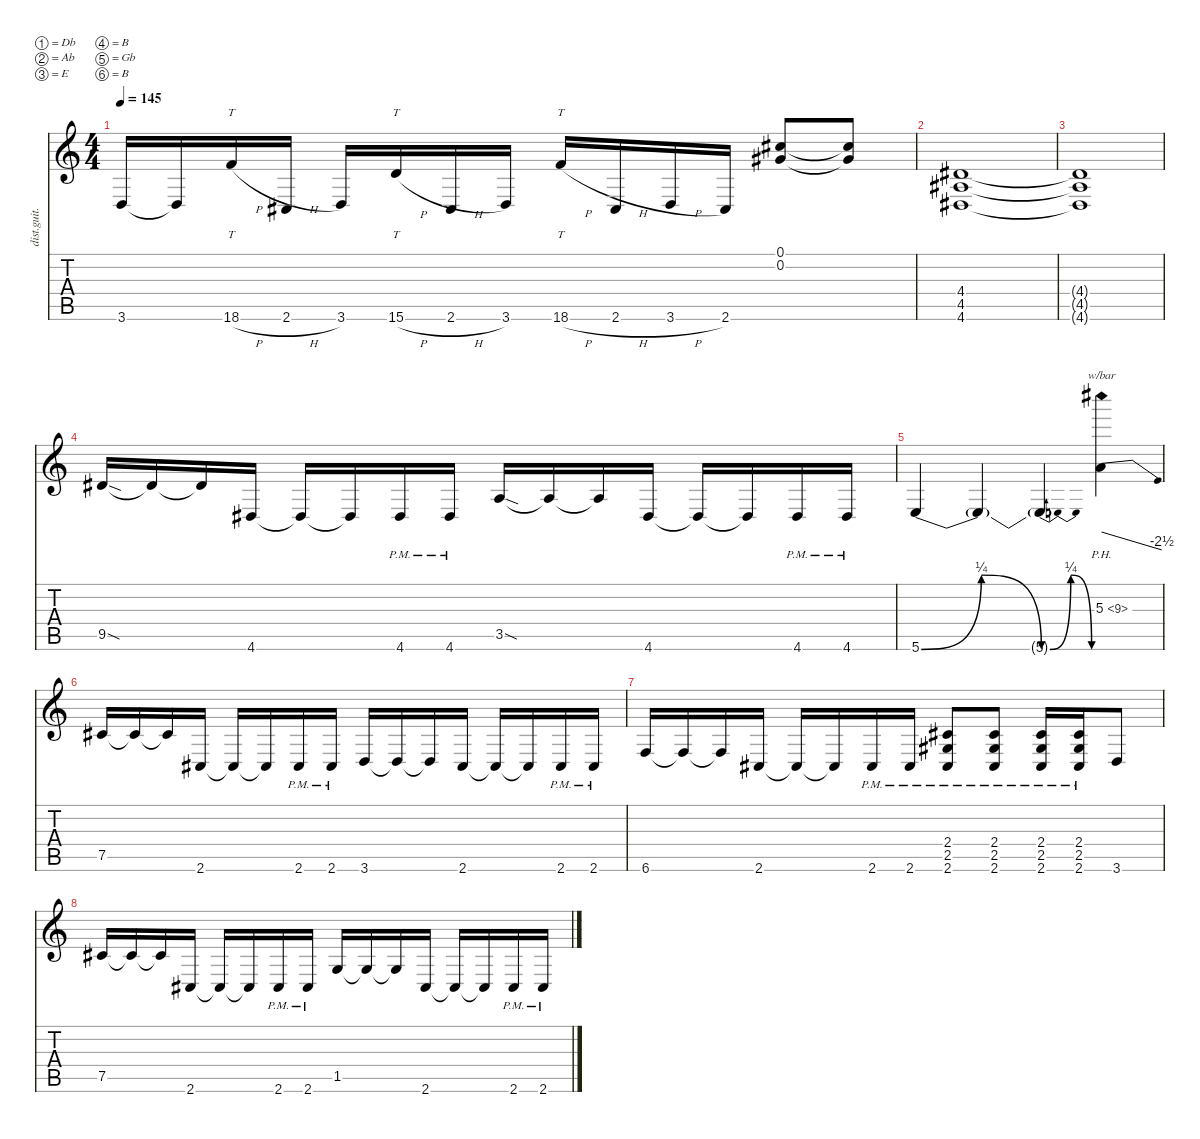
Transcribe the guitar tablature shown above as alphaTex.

\defaultSystemsLayout 4
\hideDynamics
\bracketExtendMode nobrackets
\otherSystemsTrackNameOrientation horizontal
\track ("riff" "dist.guit.") {instrument distortionguitar}
\staff {score tabs}
\tuning (Db4 Ab3 E3 B2 Gb2 B1)
\ts (4 4)
\tempo 145
\clef g2
\ks c
3.6{t}.16{dy mf beam Up} 3.6{t}.16{beam Up} 18.6{h}.16{tt beam Up} 2.6{h acc #}.16{beam Up} 3.6.16{beam Up} 15.6{h}.16{tt beam Up} 2.6{h acc #}.16{beam Up} 3.6.16{beam Up} 18.6{h}.16{tt beam Up} 2.6{h acc #}.16{beam Up} 3.6{h}.16{beam Up} 2.6{acc #}.16{beam Up} (0.1{acc #} 0.2{acc #}).8{beam Up} (0.1{t acc #} 0.2{t acc #}).8{beam Up} |
(4.6{acc #} 4.5{acc #} 4.4{acc #}).1{beam Up} |
(4.6{t acc #} 4.5{t acc #} 4.4{t acc #}).1{beam Up} |
9.5{sod acc #}.16{beam Up} 9.5{t acc #}.16{beam Up} 9.5{t acc #}.16{beam Up} 4.6{acc #}.16{beam Up} 4.6{t acc #}.16{beam Up} 4.6{t acc #}.16{beam Up} 4.6{pm acc #}.16{beam Up} 4.6{pm acc #}.16{beam Up} 3.5{sod}.16{beam Up} 3.5{t}.16{beam Up} 3.5{t}.16{beam Up} 4.6{acc #}.16{beam Up} 4.6{t acc #}.16{beam Up} 4.6{t acc #}.16{beam Up} 4.6{pm acc #}.16{beam Up} 4.6{pm acc #}.16{beam Up} |
5.6{be (bendrelease 0 0 9.6 1 20.4 1 30 0)}.4{beam Up} 5.6{t}.4{beam Up} 5.6{be (bendrelease 0 0 10.2 1 20.4 1 30 0) t}.4{beam Up} 5.3{ph 4}.4{tbe (dive default 0 0 59.4 -10) beam Down} |
7.5{acc #}.16{beam Up} 7.5{t acc #}.16{beam Up} 7.5{t acc #}.16{beam Up} 2.6{acc #}.16{beam Up} 2.6{t acc #}.16{beam Up} 2.6{t acc #}.16{beam Up} 2.6{pm acc #}.16{beam Up} 2.6{pm acc #}.16{beam Up} 3.6.16{beam Up} 3.6{t}.16{beam Up} 3.6{t}.16{beam Up} 2.6{acc #}.16{beam Up} 2.6{t acc #}.16{beam Up} 2.6{t acc #}.16{beam Up} 2.6{pm acc #}.16{beam Up} 2.6{pm acc #}.16{beam Up} |
6.6.16{beam Up} 6.6{t}.16{beam Up} 6.6{t}.16{beam Up} 2.6{acc #}.16{beam Up} 2.6{t acc #}.16{beam Up} 2.6{t acc #}.16{beam Up} 2.6{pm acc #}.16{beam Up} 2.6{pm acc #}.16{beam Up} (2.6{pm acc #} 2.5{pm acc #} 2.4{pm acc #}).8{beam Up} (2.6{pm acc #} 2.4{pm acc #} 2.5{pm acc #}).8{beam Up} (2.6{pm acc #} 2.5{pm acc #} 2.4{pm acc #}).16{beam Up} (2.6{pm acc #} 2.4{pm acc #} 2.5{pm acc #}).16{beam Up} 3.6.8{beam Up} |
7.5{acc #}.16{beam Up} 7.5{t acc #}.16{beam Up} 7.5{t acc #}.16{beam Up} 2.6{acc #}.16{beam Up} 2.6{t acc #}.16{beam Up} 2.6{t acc #}.16{beam Up} 2.6{pm acc #}.16{beam Up} 2.6{pm acc #}.16{beam Up} 1.5.16{beam Up} 1.5{t}.16{beam Up} 1.5{t}.16{beam Up} 2.6{acc #}.16{beam Up} 2.6{t acc #}.16{beam Up} 2.6{t acc #}.16{beam Up} 2.6{pm acc #}.16{beam Up} 2.6{pm acc #}.16{beam Up}
